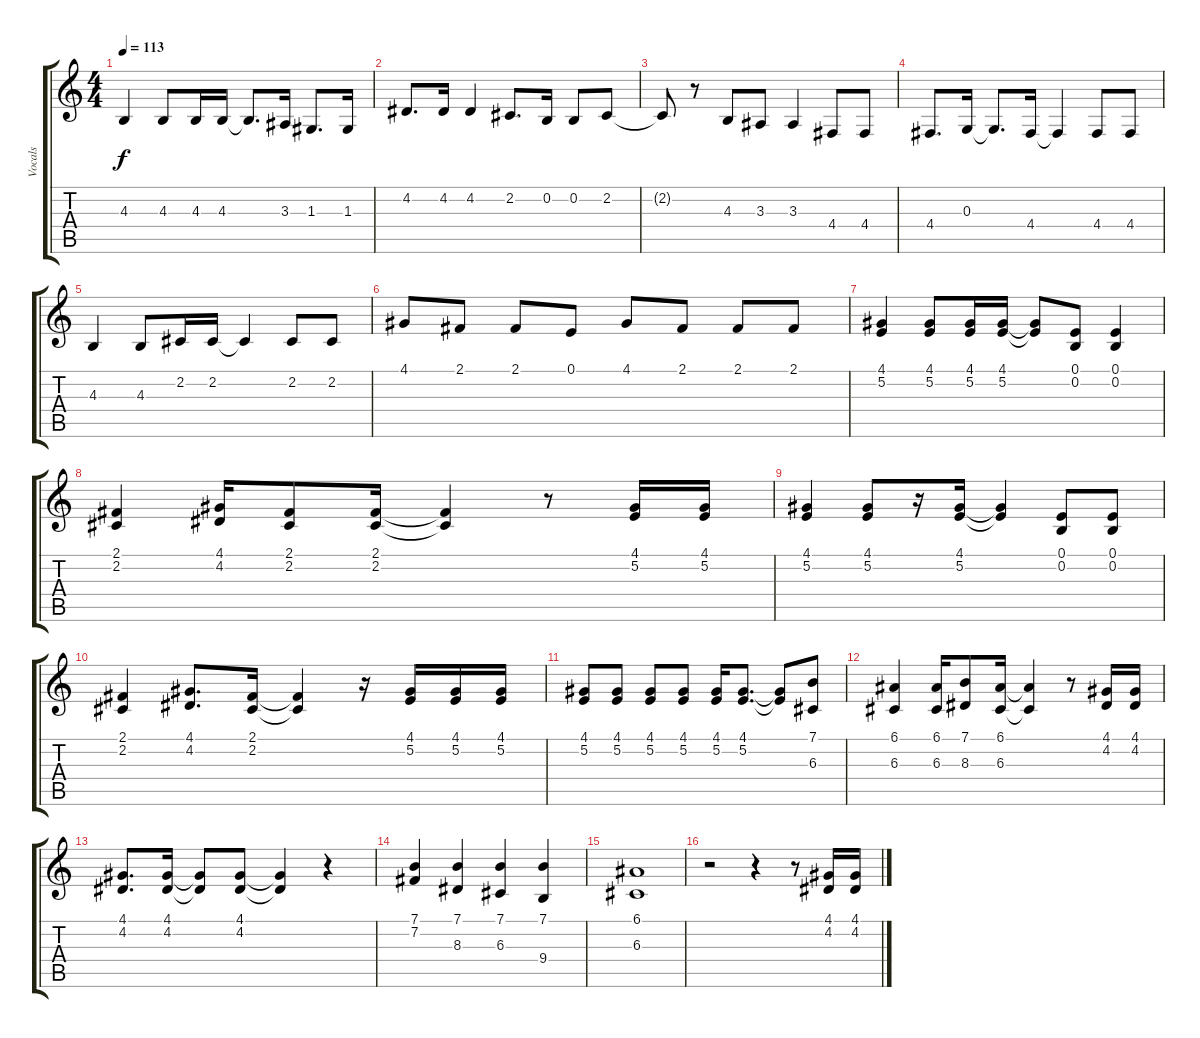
\track ("Vocals" "Vocals") {instrument lead6voice}
\staff {score tabs}
\tuning (E4 B3 G3 D3 A2 E2) {hide}
\ts (4 4)
\tempo 113
\clef g2
\ks c
4.3.4{dy f} 4.3.8 4.3.16 4.3.16 4.3{t}.8{d} 3.3.16 1.3.8{d} 1.3.16 |
4.2.8{d} 4.2.16 4.2.4 2.2.8{d} 0.2.16 0.2.8 2.2.8 |
2.2{t}.8 r.8 4.3.8 3.3.8 3.3.4 4.4.8 4.4.8 |
4.4.8{d} 0.3.16 0.3{t}.8{d} 4.4.16 4.4{t}.4 4.4.8 4.4.8 |
4.3.4 4.3.8 2.2.16 2.2.16 2.2{t}.4 2.2.8 2.2.8 |
4.1.8 2.1.8 2.1.8 0.1.8 4.1.8 2.1.8 2.1.8 2.1.8 |
(4.1 5.2).4 (4.1 5.2).8 (4.1 5.2).16 (4.1 5.2).16 (4.1{t} 5.2{t}).8 (0.1 0.2).8 (0.1 0.2).4 |
(2.1 2.2).4 (4.1 4.2).16 (2.1 2.2).8 (2.1 2.2).16 (2.1{t} 2.2{t}).4 r.8 (4.1 5.2).16 (4.1 5.2).16 |
(4.1 5.2).4 (4.1 5.2).8 r.16 (4.1 5.2).16 (4.1{t} 5.2{t}).4 (0.1 0.2).8 (0.1 0.2).8 |
(2.1 2.2).4 (4.1 4.2).8{d} (2.1 2.2).16 (2.1{t} 2.2{t}).4 r.16 (4.1 5.2).16 (4.1 5.2).16 (4.1 5.2).16 |
(4.1 5.2).8 (4.1 5.2).8 (4.1 5.2).8 (4.1 5.2).8 (4.1 5.2).16 (4.1 5.2).8{d} (4.1{t} 5.2{t}).8 (7.1 6.3).8 |
(6.1 6.3).4 (6.1 6.3).16 (7.1 8.3).8 (6.1 6.3).16 (6.1{t} 6.3{t}).4 r.8 (4.1 4.2).16 (4.1 4.2).16 |
(4.1 4.2).8{d} (4.1 4.2).16 (4.1{t} 4.2{t}).8 (4.1 4.2).8 (4.1{t} 4.2{t}).4 r.4 |
(7.1 7.2).4 (7.1 8.3).4 (7.1 6.3).4 (7.1 9.4).4 |
(6.1 6.3).1 |
r.2 r.4 r.8 (4.1 4.2).16 (4.1 4.2).16
